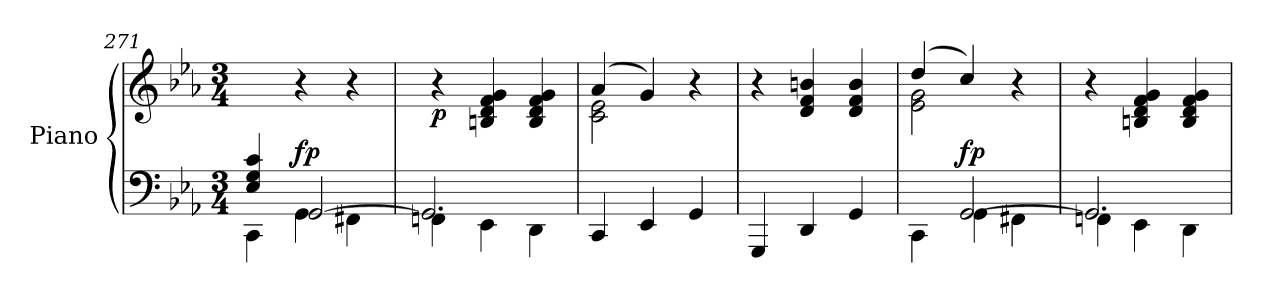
**kern	**kern	**dynam
*part1	*part1	*part1
*staff2	*staff1	*staff1/2
*I"Piano	*	*
*I'Pno	*	*
*clefF4	*clefG2	*
*k[b-e-a-]	*k[b-e-a-]	*
*E-:	*E-:	*
*M3/4	*M3/4	*
=271	=271	=271
*^	*	*
*	*^	*	*
4E-/ 4G/ 4c/	4CC\	4ryy	4ryy	.
!	!	!	!	!LO:DY:a=2
2ryy	4GG\	[2GG/	4r	fp
.	4FF#X\	.	4r	.
*	*v	*v	*	*
=272	=272	=272	=272
!	!	!	!LO:DY:b
4FFn\	2.GG/]	4r	p
4EE-\	.	4Bn/ 4d/ 4f/ 4g/	.
4DD\	.	4B/ 4d/ 4f/ 4g/	.
*v	*v	*	*
=273	=273	=273
*	*^	*
4CC/	(4a-/	2c\ 2e-\	.
4EE-/	4g/)	.	.
4GG/	4r	4ryy	.
*	*v	*v	*
!!LO:PB:g=z
=274	=274	=274
4GGG/	4r	.
4DD/	4d/ 4f/ 4bn/	.
4GG/	4d/ 4f/ 4b/	.
!!LO:PB:g=z
=275	=275	=275
*^	*^	*
4CC\	4ryy	(4dd/	2e-\ 2g\	.
!	!	!	!	!LO:DY:a=2
[2GG/	4GG\	4cc/)	.	fp
.	4FF#X\	4r	4ryy	.
*	*	*v	*v	*
=276	=276	=276	=276
2.GG/]	4FFn\	4r	.
.	4EE-\	4Bn/ 4d/ 4f/ 4g/	.
.	4DD\	4B/ 4d/ 4f/ 4g/	.
*v	*v	*	*
=	=	=
*-	*-	*-
